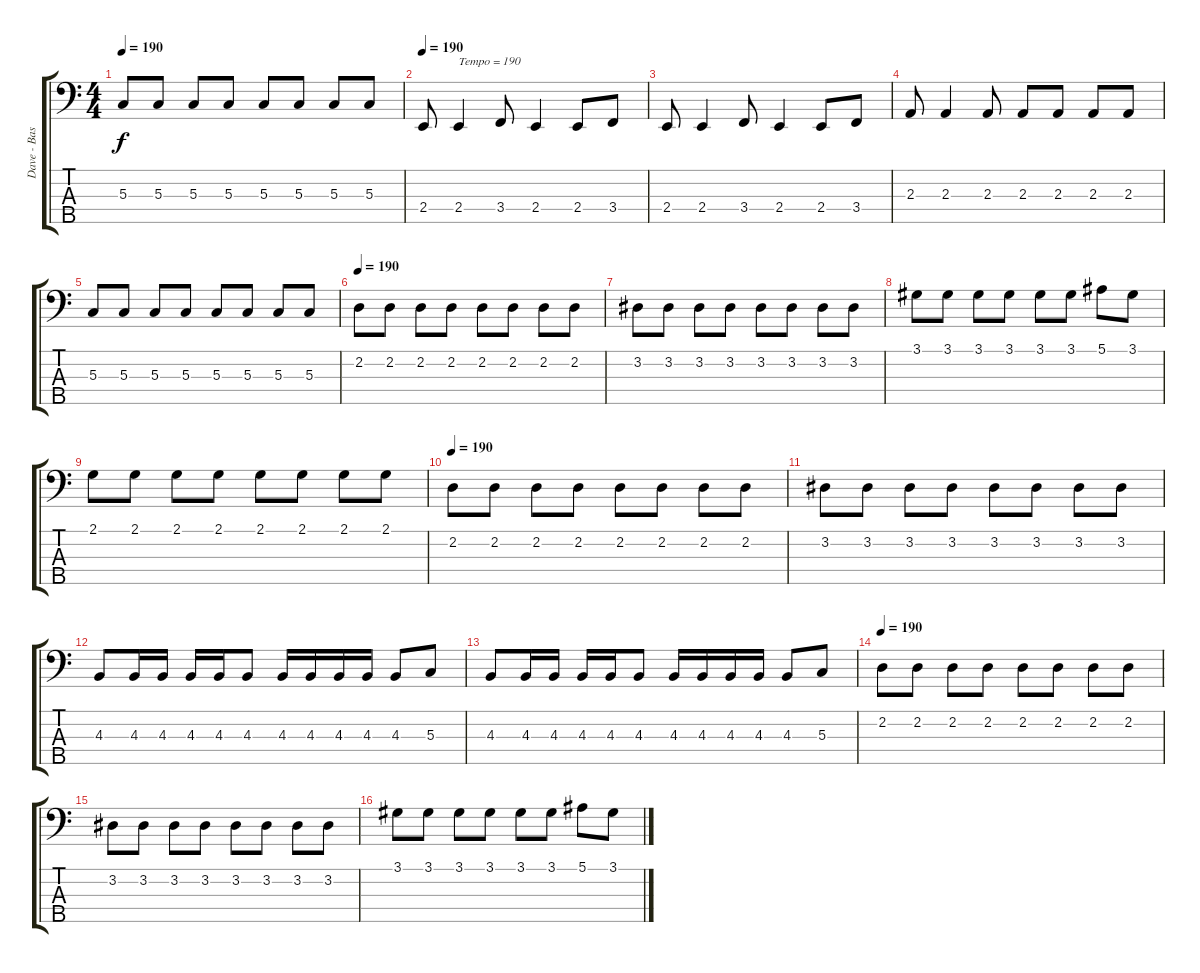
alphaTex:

\track ("Dave - Bass" "Dave - Bas") {instrument electricbassfinger}
\staff {score tabs}
\tuning (F2 C2 G1 D1 A0) {hide}
\ts (4 4)
\tempo 190
\clef f4
\ks c
5.3.8{dy f} 5.3.8 5.3.8 5.3.8 5.3.8 5.3.8 5.3.8 5.3.8 |
\tempo 190
2.4.8 2.4.4{txt "Tempo = 190"} 3.4.8 2.4.4 2.4.8 3.4.8 |
2.4.8 2.4.4 3.4.8 2.4.4 2.4.8 3.4.8 |
2.3.8 2.3.4 2.3.8 2.3.8 2.3.8 2.3.8 2.3.8 |
5.3.8 5.3.8 5.3.8 5.3.8 5.3.8 5.3.8 5.3.8 5.3.8 |
\tempo 190
2.2.8 2.2.8 2.2.8 2.2.8 2.2.8 2.2.8 2.2.8 2.2.8 |
3.2.8 3.2.8 3.2.8 3.2.8 3.2.8 3.2.8 3.2.8 3.2.8 |
3.1.8 3.1.8 3.1.8 3.1.8 3.1.8 3.1.8 5.1.8 3.1.8 |
2.1.8 2.1.8 2.1.8 2.1.8 2.1.8 2.1.8 2.1.8 2.1.8 |
\tempo 190
2.2.8 2.2.8 2.2.8 2.2.8 2.2.8 2.2.8 2.2.8 2.2.8 |
3.2.8 3.2.8 3.2.8 3.2.8 3.2.8 3.2.8 3.2.8 3.2.8 |
4.3.8 4.3.16 4.3.16 4.3.16 4.3.16 4.3.8 4.3.16 4.3.16 4.3.16 4.3.16 4.3.8 5.3.8 |
4.3.8 4.3.16 4.3.16 4.3.16 4.3.16 4.3.8 4.3.16 4.3.16 4.3.16 4.3.16 4.3.8 5.3.8 |
\tempo 190
2.2.8 2.2.8 2.2.8 2.2.8 2.2.8 2.2.8 2.2.8 2.2.8 |
3.2.8 3.2.8 3.2.8 3.2.8 3.2.8 3.2.8 3.2.8 3.2.8 |
3.1.8 3.1.8 3.1.8 3.1.8 3.1.8 3.1.8 5.1.8 3.1.8
